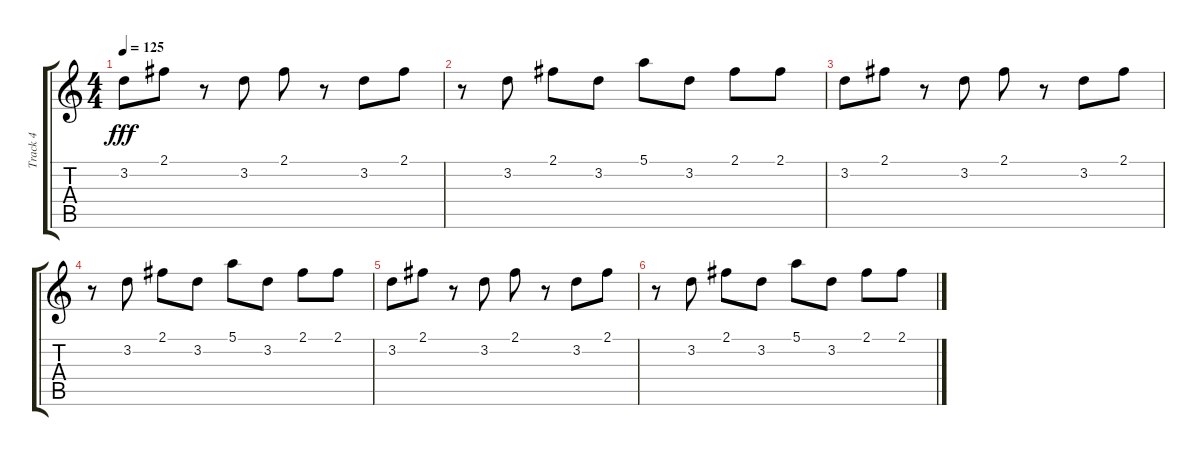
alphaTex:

\track ("Track 4" "Track 4") {instrument overdrivenguitar}
\staff {score tabs}
\tuning (E4 B3 G3 D3 A2 E2) {hide}
\ts (4 4)
\tempo 125
\clef g2
\ks c
3.2.8{dy fff} 2.1.8 r.8 3.2.8 2.1.8 r.8 3.2.8 2.1.8 |
r.8 3.2.8 2.1.8 3.2.8 5.1.8 3.2.8 2.1.8 2.1.8 |
3.2.8 2.1.8 r.8 3.2.8 2.1.8 r.8 3.2.8 2.1.8 |
r.8 3.2.8 2.1.8 3.2.8 5.1.8 3.2.8 2.1.8 2.1.8 |
3.2.8 2.1.8 r.8 3.2.8 2.1.8 r.8 3.2.8 2.1.8 |
r.8 3.2.8 2.1.8 3.2.8 5.1.8 3.2.8 2.1.8 2.1.8
